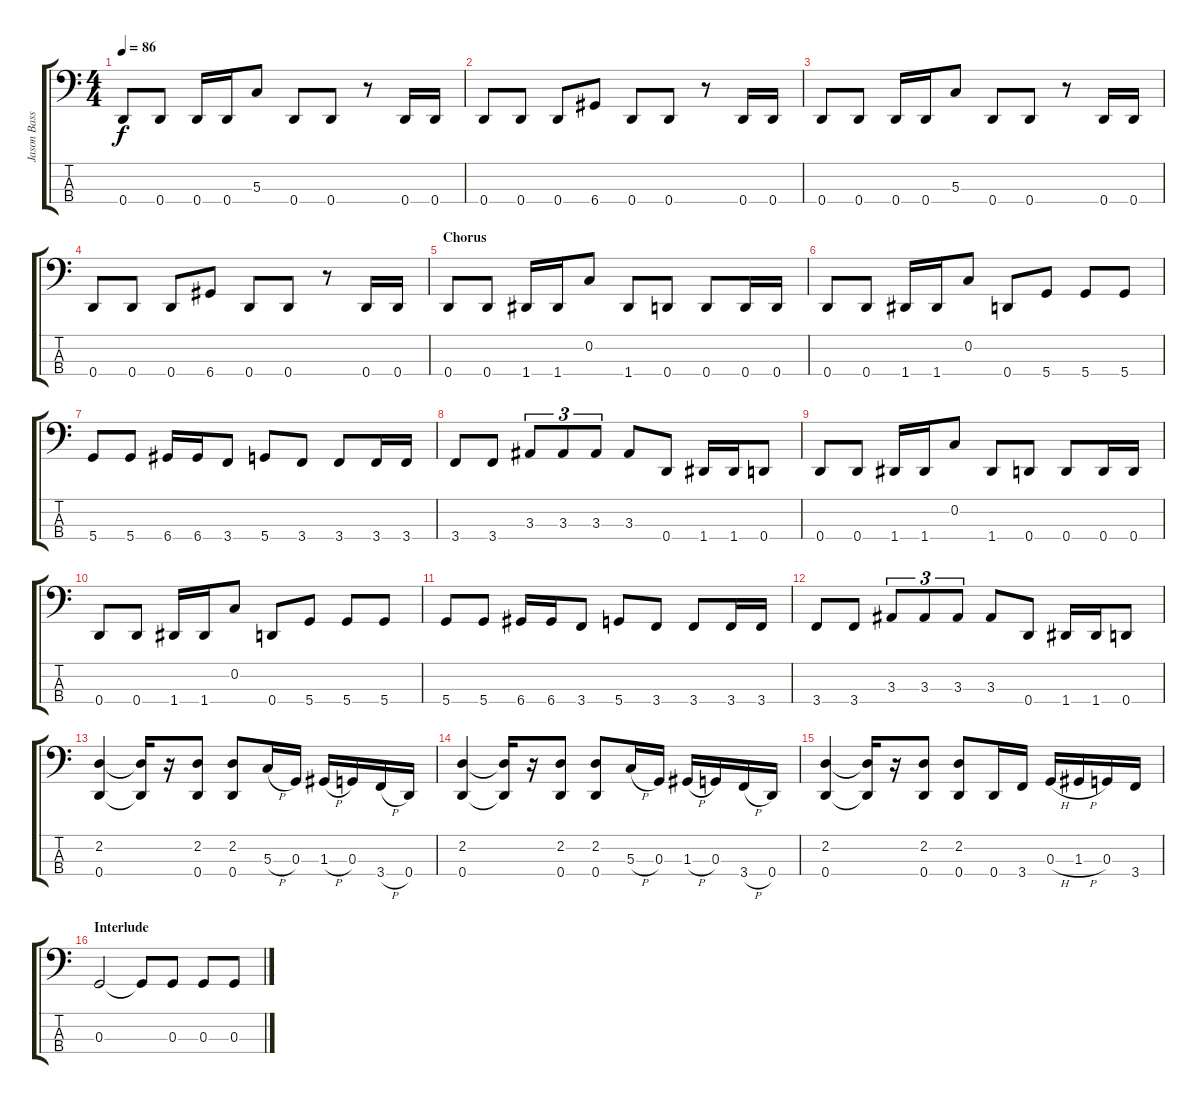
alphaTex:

\track ("Jason Bass" "Jason Bass") {instrument electricbasspick}
\staff {score tabs}
\tuning (F2 C2 G1 D1) {hide}
\ts (4 4)
\tempo 86
\clef f4
\ks c
0.4.8{dy f} 0.4.8 0.4.16 0.4.16 5.3.8 0.4.8 0.4.8 r.8 0.4.16 0.4.16 |
0.4.8 0.4.8 0.4.8 6.4.8 0.4.8 0.4.8 r.8 0.4.16 0.4.16 |
0.4.8 0.4.8 0.4.16 0.4.16 5.3.8 0.4.8 0.4.8 r.8 0.4.16 0.4.16 |
0.4.8 0.4.8 0.4.8 6.4.8 0.4.8 0.4.8 r.8 0.4.16 0.4.16 |
\section ("" "Chorus")
0.4.8 0.4.8 1.4.16 1.4.16 0.2.8 1.4.8 0.4.8 0.4.8 0.4.16 0.4.16 |
0.4.8 0.4.8 1.4.16 1.4.16 0.2.8 0.4.8 5.4.8 5.4.8 5.4.8 |
5.4.8 5.4.8 6.4.16 6.4.16 3.4.8 5.4.8 3.4.8 3.4.8 3.4.16 3.4.16 |
3.4.8 3.4.8 3.3.8{tu (3 2)} 3.3.8{tu (3 2)} 3.3.8{tu (3 2)} 3.3.8 0.4.8 1.4.16 1.4.16 0.4.8 |
0.4.8 0.4.8 1.4.16 1.4.16 0.2.8 1.4.8 0.4.8 0.4.8 0.4.16 0.4.16 |
0.4.8 0.4.8 1.4.16 1.4.16 0.2.8 0.4.8 5.4.8 5.4.8 5.4.8 |
5.4.8 5.4.8 6.4.16 6.4.16 3.4.8 5.4.8 3.4.8 3.4.8 3.4.16 3.4.16 |
3.4.8 3.4.8 3.3.8{tu (3 2)} 3.3.8{tu (3 2)} 3.3.8{tu (3 2)} 3.3.8 0.4.8 1.4.16 1.4.16 0.4.8 |
(2.2 0.4).4 (2.2{t} 0.4{t}).16 r.16 (2.2 0.4).8 (2.2 0.4).8 5.3{h}.16 0.3.16 1.3{h}.16 0.3.16 3.4{h}.16 0.4.16 |
(2.2 0.4).4 (2.2{t} 0.4{t}).16 r.16 (2.2 0.4).8 (2.2 0.4).8 5.3{h}.16 0.3.16 1.3{h}.16 0.3.16 3.4{h}.16 0.4.16 |
(2.2 0.4).4 (2.2{t} 0.4{t}).16 r.16 (2.2 0.4).8 (2.2 0.4).8 0.4.16 3.4.16 0.3{h}.16 1.3{h}.16 0.3.16 3.4.16 |
\section ("" "Interlude")
0.3.2 0.3{t}.8 0.3.8 0.3.8 0.3.8
